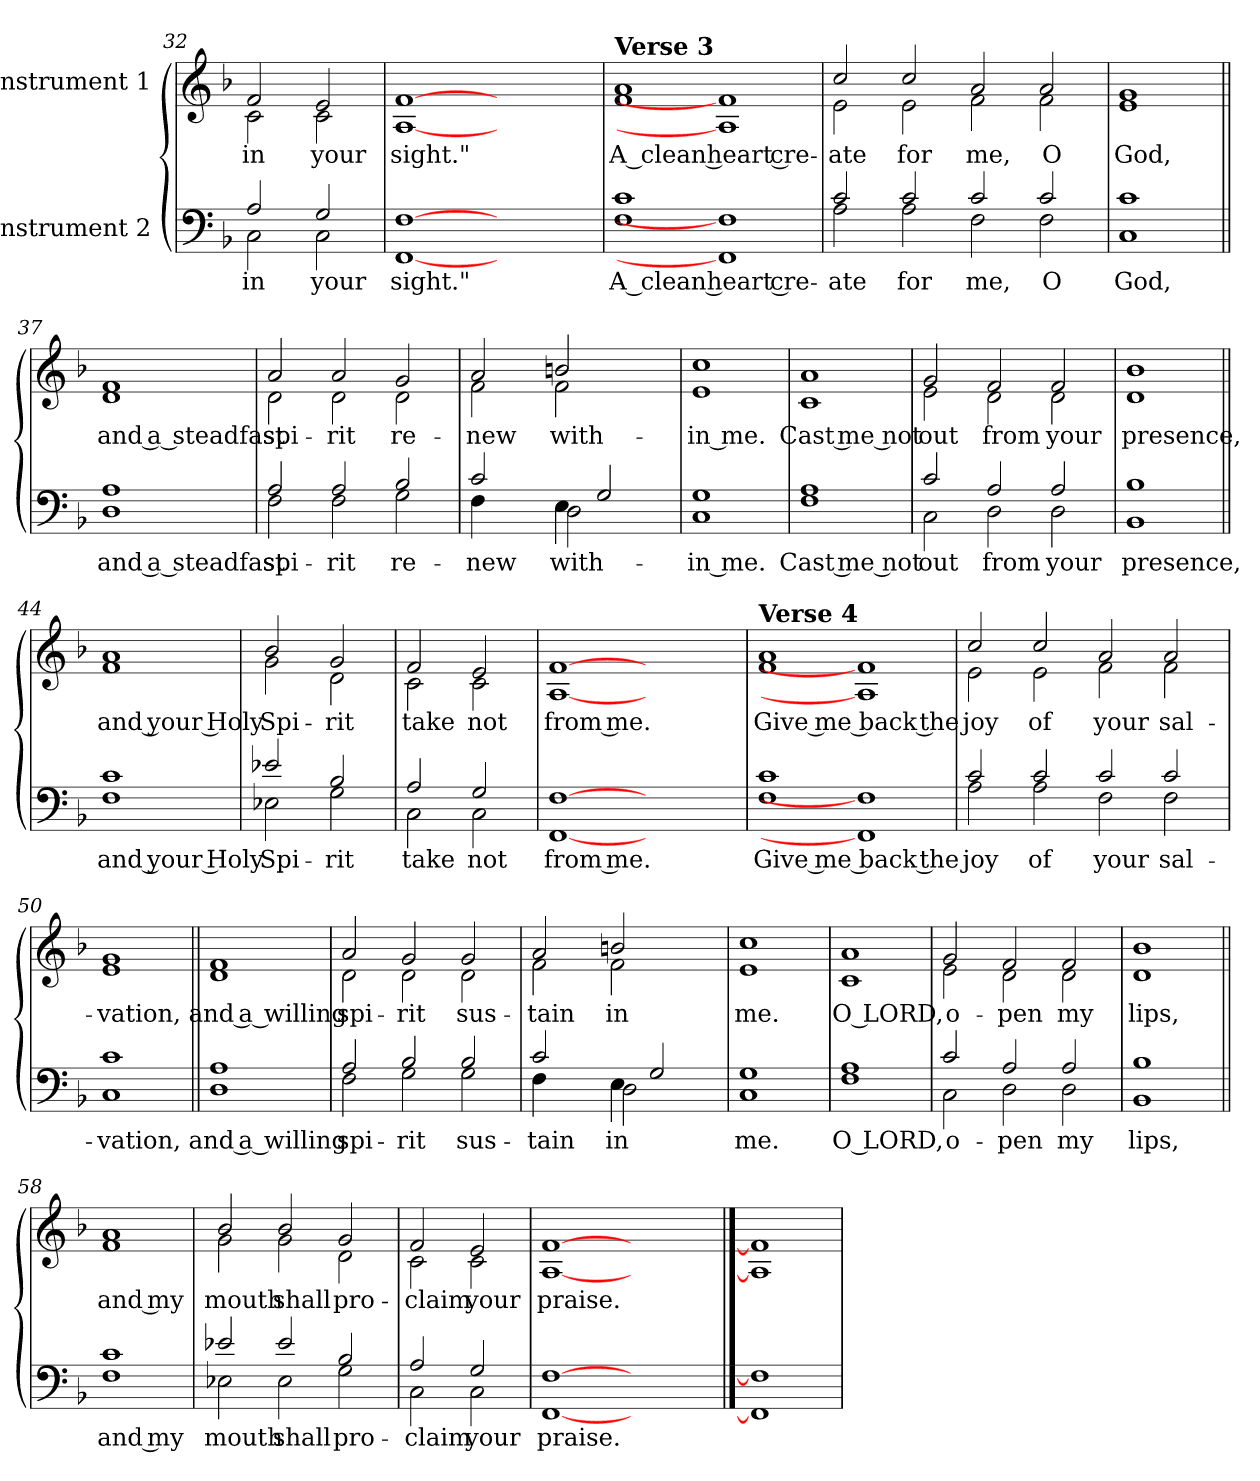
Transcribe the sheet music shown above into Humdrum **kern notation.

**kern	**text	**kern	**text
*part2	*part2	*part1	*part1
*staff2	*staff2	*staff1	*staff1
*I"Instrument 2	*	*I"Instrument 1	*
*clefF4	*	*clefG2	*
*k[b-]	*	*k[b-]	*
*F:	*	*F:	*
=32	=32	=32	=32
*^	*	*	*
!	!	!LO:LY:a:cj	!	!LO:LY:b:cj
*	*	*	*^	*
2A/	2C\	in	2f/	2c\	in
!	!	!LO:LY:a:cj	!	!	!LO:LY:b:cj
2G/	2C\	your	2e/	2c\	your
=33	=33	=33	=33	=33	=33
!	!	!LO:LY:a:cj	!	!	!LO:LY:b:cj
*v	*v	*	*	*	*
*	*	*v	*v	*
[1F [1FF	sight."	[1f [1A	sight."
1ryy	.	1ryy	.
!!LO:LB:g=z
=34!	=34!	=34!	=34!
!	!	!LO:TX:a:B:t=Verse 3	!
!	!LO:LY:a:cj	!	!LO:LY:b:cj
1c 1F	A clean heart cre-	1a 1f	A clean heart cre-
1F] 1FF]	.	1f] 1A]	.
=35	=35	=35	=35
*^	*	*	*
!	!	!LO:LY:a:cj	!	!LO:LY:b:cj
*	*	*	*^	*
2c/	2A\	-ate	2cc/	2e\	-ate
!	!	!LO:LY:a:cj	!	!	!LO:LY:b:cj
2c/	2A\	for	2cc/	2e\	for
!	!	!LO:LY:a:cj	!	!	!LO:LY:b:cj
2c/	2F\	me,	2a/	2f\	me,
!	!	!LO:LY:a:cj	!	!	!LO:LY:b:cj
2c/	2F\	O	2a/	2f\	O
=36	=36	=36	=36	=36	=36
!	!	!LO:LY:a:cj	!	!	!LO:LY:b:cj
*v	*v	*	*	*	*
*	*	*v	*v	*
1c 1C	God,	1g 1e	God,
=37||	=37||	=37||	=37||
!	!LO:LY:a:cj	!	!LO:LY:b:cj
1A 1D	and a steadfast	1f 1d	and a steadfast
=38	=38	=38	=38
*^	*	*	*
!	!	!LO:LY:a:cj	!	!LO:LY:b:cj
*	*	*	*^	*
2A/	2F\	spi-	2a/	2d\	spi-
!	!	!LO:LY:a:cj	!	!	!LO:LY:b:cj
2A/	2F\	-rit	2a/	2d\	-rit
!	!	!LO:LY:a:cj	!	!	!LO:LY:b:cj
2B-/	2G\	re-	2g/	2d\	re-
=39	=39	=39	=39	=39	=39
!	!	!LO:LY:a:cj	!	!	!LO:LY:b:cj
2c/	4F\	-new	2a/	2f\	-new
.	4ryy	.	.	.	.
!	!	!LO:LY:a:cj	!	!	!
!	!	!LO:LY:a:cj	!	!	!LO:LY:b:cj
4E\	2D\	with-	2bn/	2f\	with-
2G/	.	.	.	.	.
.	4ryy	.	4ryy	4ryy	.
=40	=40	=40	=40	=40	=40
!	!	!LO:LY:a:cj	!	!	!LO:LY:b:cj
*v	*v	*	*	*	*
*	*	*v	*v	*
1G 1C	-in me.	1e 1cc	-in me.
!!LO:LB:g=z
=41	=41	=41	=41
!	!LO:LY:a:cj	!	!LO:LY:b:cj
1A 1F	Cast me not	1a 1c	Cast me not
=42	=42	=42	=42
*^	*	*	*
!	!	!LO:LY:a:cj	!	!LO:LY:b:cj
*	*	*	*^	*
2c/	2C\	out	2g/	2e\	out
!	!	!LO:LY:a:cj	!	!	!LO:LY:b:cj
2A/	2D\	from	2f/	2d\	from
!	!	!LO:LY:a:cj	!	!	!LO:LY:b:cj
2A/	2D\	your	2f/	2d\	your
=43	=43	=43	=43	=43	=43
!	!	!LO:LY:a:cj	!	!	!LO:LY:b:cj
*v	*v	*	*	*	*
*	*	*v	*v	*
1B- 1BB-	presence,	1b- 1d	presence,
=44||	=44||	=44||	=44||
!	!LO:LY:a:cj	!	!LO:LY:b:cj
1c 1F	and your Holy	1a 1f	and your Holy
=45	=45	=45	=45
*^	*	*	*
!	!	!LO:LY:a:cj	!	!LO:LY:b:cj
*	*	*	*^	*
2e-X/	2E-X\	Spi-	2b-/	2g\	Spi-
!	!	!LO:LY:a:cj	!	!	!LO:LY:b:cj
2B-/	2G\	-rit	2g/	2d\	-rit
=46	=46	=46	=46	=46	=46
!	!	!LO:LY:a:cj	!	!	!LO:LY:b:cj
2A/	2C\	take	2f/	2c\	take
!	!	!LO:LY:a:cj	!	!	!LO:LY:b:cj
2G/	2C\	not	2e/	2c\	not
=47	=47	=47	=47	=47	=47
!	!	!LO:LY:a:cj	!	!	!LO:LY:b:cj
*v	*v	*	*	*	*
*	*	*v	*v	*
[1F [1FF	from me.	[1f [1A	from me.
1ryy	.	1ryy	.
!!LO:LB:g=z
=48!	=48!	=48!	=48!
!	!	!LO:TX:a:B:t=Verse 4	!
!	!LO:LY:a:cj	!	!LO:LY:b:cj
1c 1F	Give me back the	1a 1f	Give me back the
1F] 1FF]	.	1f] 1A]	.
=49	=49	=49	=49
*^	*	*	*
!	!	!LO:LY:a:cj	!	!LO:LY:b:cj
*	*	*	*^	*
2c/	2A\	joy	2cc/	2e\	joy
!	!	!LO:LY:a:cj	!	!	!LO:LY:b:cj
2c/	2A\	of	2cc/	2e\	of
!	!	!LO:LY:a:cj	!	!	!LO:LY:b:cj
2c/	2F\	your	2a/	2f\	your
!	!	!LO:LY:a:cj	!	!	!LO:LY:b:cj
2c/	2F\	sal-	2a/	2f\	sal-
=50	=50	=50	=50	=50	=50
!	!	!LO:LY:a:cj	!	!	!LO:LY:b:cj
*v	*v	*	*	*	*
*	*	*v	*v	*
1c 1C	-vation,	1e 1g	-vation,
=51||	=51||	=51||	=51||
!	!LO:LY:a:cj	!	!LO:LY:b:cj
1A 1D	and a willing	1f 1d	and a willing
=52	=52	=52	=52
*^	*	*	*
!	!	!LO:LY:a:cj	!	!LO:LY:b:cj
*	*	*	*^	*
2A/	2F\	spi-	2a/	2d\	spi-
!	!	!LO:LY:a:cj	!	!	!LO:LY:b:cj
2B-/	2G\	-rit	2g/	2d\	-rit
!	!	!LO:LY:a:cj	!	!	!LO:LY:b:cj
2B-/	2G\	sus-	2g/	2d\	sus-
=53	=53	=53	=53	=53	=53
!	!	!LO:LY:a:cj	!	!	!LO:LY:b:cj
2c/	4F\	-tain	2a/	2f\	-tain
.	4ryy	.	.	.	.
!	!	!LO:LY:a:cj	!	!	!
!	!	!LO:LY:a:cj	!	!	!LO:LY:b:cj
4E\	2D\	in	2bn/	2f\	in
2G/	.	.	.	.	.
.	4ryy	.	4ryy	4ryy	.
=54	=54	=54	=54	=54	=54
!	!	!LO:LY:a:cj	!	!	!LO:LY:b:cj
*v	*v	*	*	*	*
*	*	*v	*v	*
1G 1C	me.	1cc 1e	me.
!!LO:PB:g=z
=55	=55	=55	=55
!	!LO:LY:a:cj	!	!LO:LY:b:cj
1A 1F	O LORD,	1a 1c	O LORD,
=56	=56	=56	=56
*^	*	*	*
!	!	!LO:LY:a:cj	!	!LO:LY:b:cj
*	*	*	*^	*
2c/	2C\	o-	2g/	2e\	o-
!	!	!LO:LY:a:cj	!	!	!LO:LY:b:cj
2A/	2D\	-pen	2f/	2d\	-pen
!	!	!LO:LY:a:cj	!	!	!LO:LY:b:cj
2A/	2D\	my	2f/	2d\	my
=57	=57	=57	=57	=57	=57
!	!	!LO:LY:a:cj	!	!	!LO:LY:b:cj
*v	*v	*	*	*	*
*	*	*v	*v	*
1B- 1BB-	lips,	1b- 1d	lips,
=58||	=58||	=58||	=58||
!	!LO:LY:a:cj	!	!LO:LY:b:cj
1c 1F	and my	1f 1a	and my
=59	=59	=59	=59
*^	*	*	*
!	!	!LO:LY:a:cj	!	!LO:LY:b:cj
*	*	*	*^	*
2e-X/	2E-X\	mouth	2b-/	2g\	mouth
!	!	!LO:LY:a:cj	!	!	!LO:LY:b:cj
2e-/	2E-\	shall	2b-/	2g\	shall
!	!	!LO:LY:a:cj	!	!	!LO:LY:b:cj
2B-/	2G\	pro-	2g/	2d\	pro-
=60	=60	=60	=60	=60	=60
!	!	!LO:LY:a:cj	!	!	!LO:LY:b:cj
2A/	2C\	-claim	2f/	2c\	-claim
!	!	!LO:LY:a:cj	!	!	!LO:LY:b:cj
2G/	2C\	your	2e/	2c\	your
=61	=61	=61	=61	=61	=61
!	!	!LO:LY:a:cj	!	!	!LO:LY:b:cj
*v	*v	*	*	*	*
*	*	*v	*v	*
[1F [1FF	praise.	[1f [1A	praise.
1ryy	.	1ryy	.
==62	==62	==62	==62
1F] 1FF]	.	1f] 1A]	.
=	=	=	=
*-	*-	*-	*-
